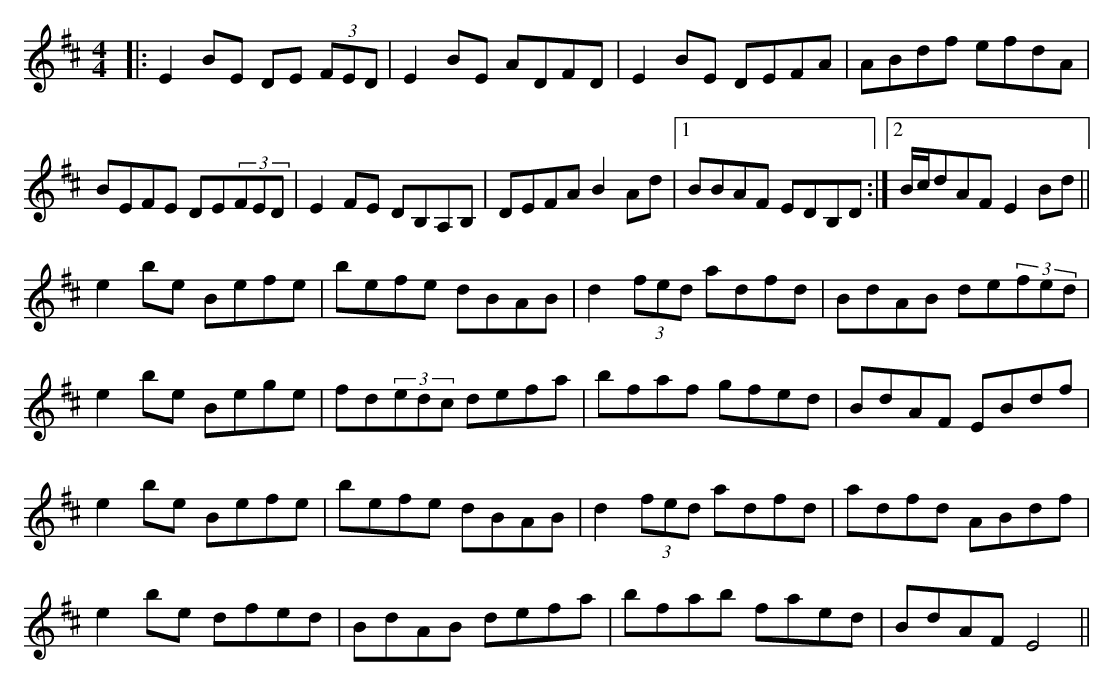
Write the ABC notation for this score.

X:1
M:4/4
K:Edor
|:E2BE DE (3FED|E2BE ADFD|E2BE DEFA|ABdf efdA|
BEFE DE(3FED|E2FE DB,A,B,|DEFA B2Ad|1 BBAF EDB,D:|2 B/c/dAF E2Bd||
e2be Befe|befe dBAB|d2(3fed adfd|BdAB de(3fed|
e2be Bege|fd(3edc defa|bfaf gfed|BdAF EBdf|
e2be Befe|befe dBAB|d2(3fed adfd|adfd ABdf|
e2be dfed|BdAB defa|bfab faed|BdAF E4||
